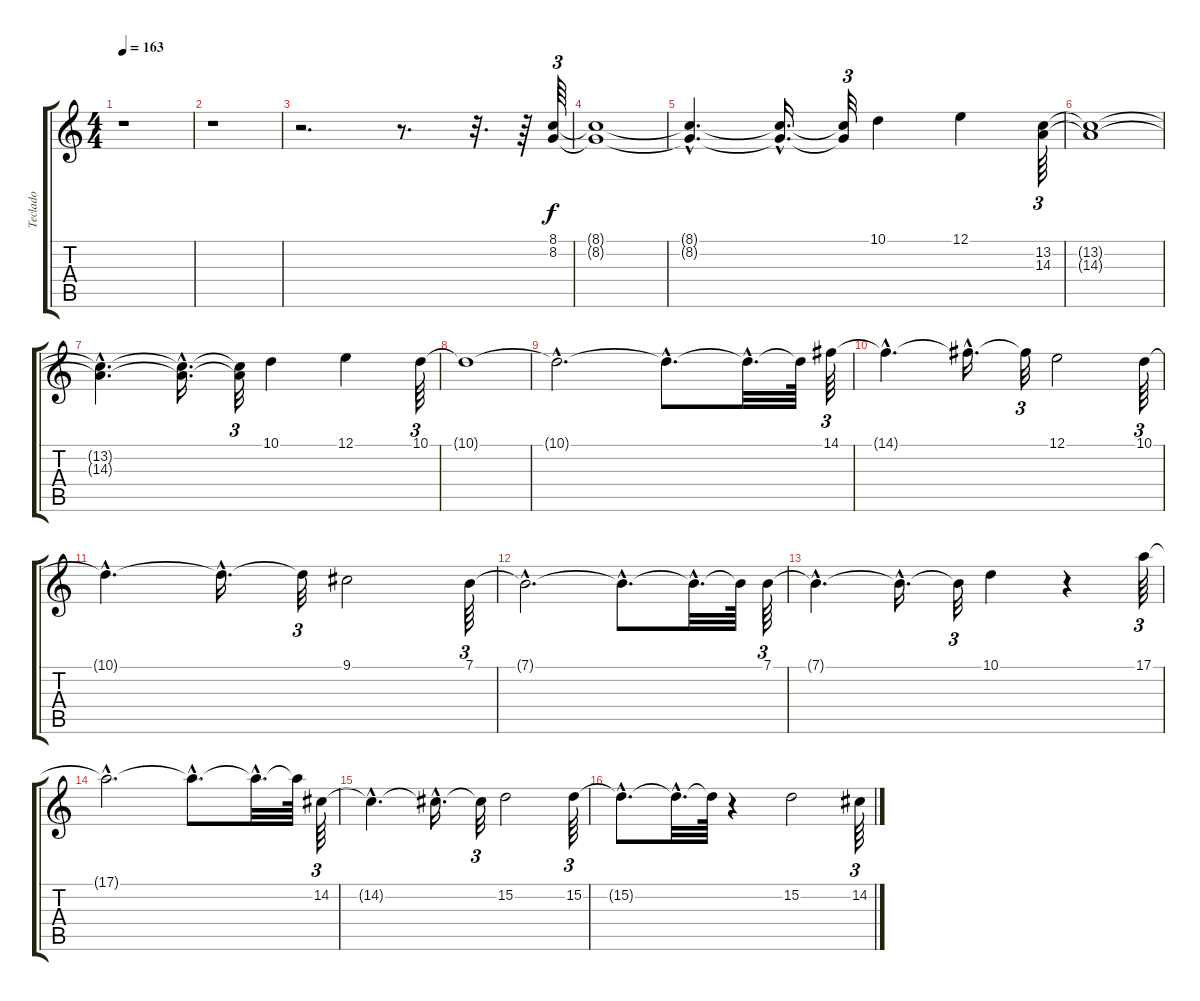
\track ("Teclado" "Teclado") {instrument flute}
\staff {score tabs}
\tuning (E4 B3 G3 D3 A2 E2) {hide}
\ts (4 4)
\tempo 163
\clef g2
\ks c
r.1{dy f} |
r.1 |
r.2{d} r.8{d} r.32{d} r.64 (8.1 8.2).64{tu (3 2)} |
(8.1{t} 8.2{t}).1 |
(8.1{hac t} 8.2{hac t}).4{d} (8.1{hac t} 8.2{hac t}).16{d} (8.1{t} 8.2{t}).32{tu (3 2)} 10.1.4 12.1.4 (13.2 14.3).64{tu (3 2)} |
(13.2{t} 14.3{t}).1 |
(13.2{hac t} 14.3{hac t}).4{d} (13.2{hac t} 14.3{hac t}).16{d} (13.2{t} 14.3{t}).32{tu (3 2)} 10.1.4 12.1.4 10.1.64{tu (3 2)} |
10.1{t}.1 |
10.1{hac t}.2{d} 10.1{hac t}.8{d} 10.1{hac t}.32{d} 10.1{t}.64 14.1.64{tu (3 2)} |
14.1{hac t}.4{d} 14.1{hac t}.16{d} 14.1{t}.32{tu (3 2)} 12.1.2 10.1.64{tu (3 2)} |
10.1{hac t}.4{d} 10.1{hac t}.16{d} 10.1{t}.32{tu (3 2)} 9.1.2 7.1.64{tu (3 2)} |
7.1{hac t}.2{d} 7.1{hac t}.8{d} 7.1{hac t}.32{d} 7.1{t}.64 7.1.64{tu (3 2)} |
7.1{hac t}.4{d} 7.1{hac t}.16{d} 7.1{t}.32{tu (3 2)} 10.1.4 r.4 17.1.64{tu (3 2)} |
17.1{hac t}.2{d} 17.1{hac t}.8{d} 17.1{hac t}.32{d} 17.1{t}.64 14.2.64{tu (3 2)} |
14.2{hac t}.4{d} 14.2{hac t}.16{d} 14.2{t}.32{tu (3 2)} 15.2.2 15.2.64{tu (3 2)} |
15.2{hac t}.8{d} 15.2{hac t}.32{d} 15.2{t}.64 r.4 15.2.2 14.2.64{tu (3 2)}
